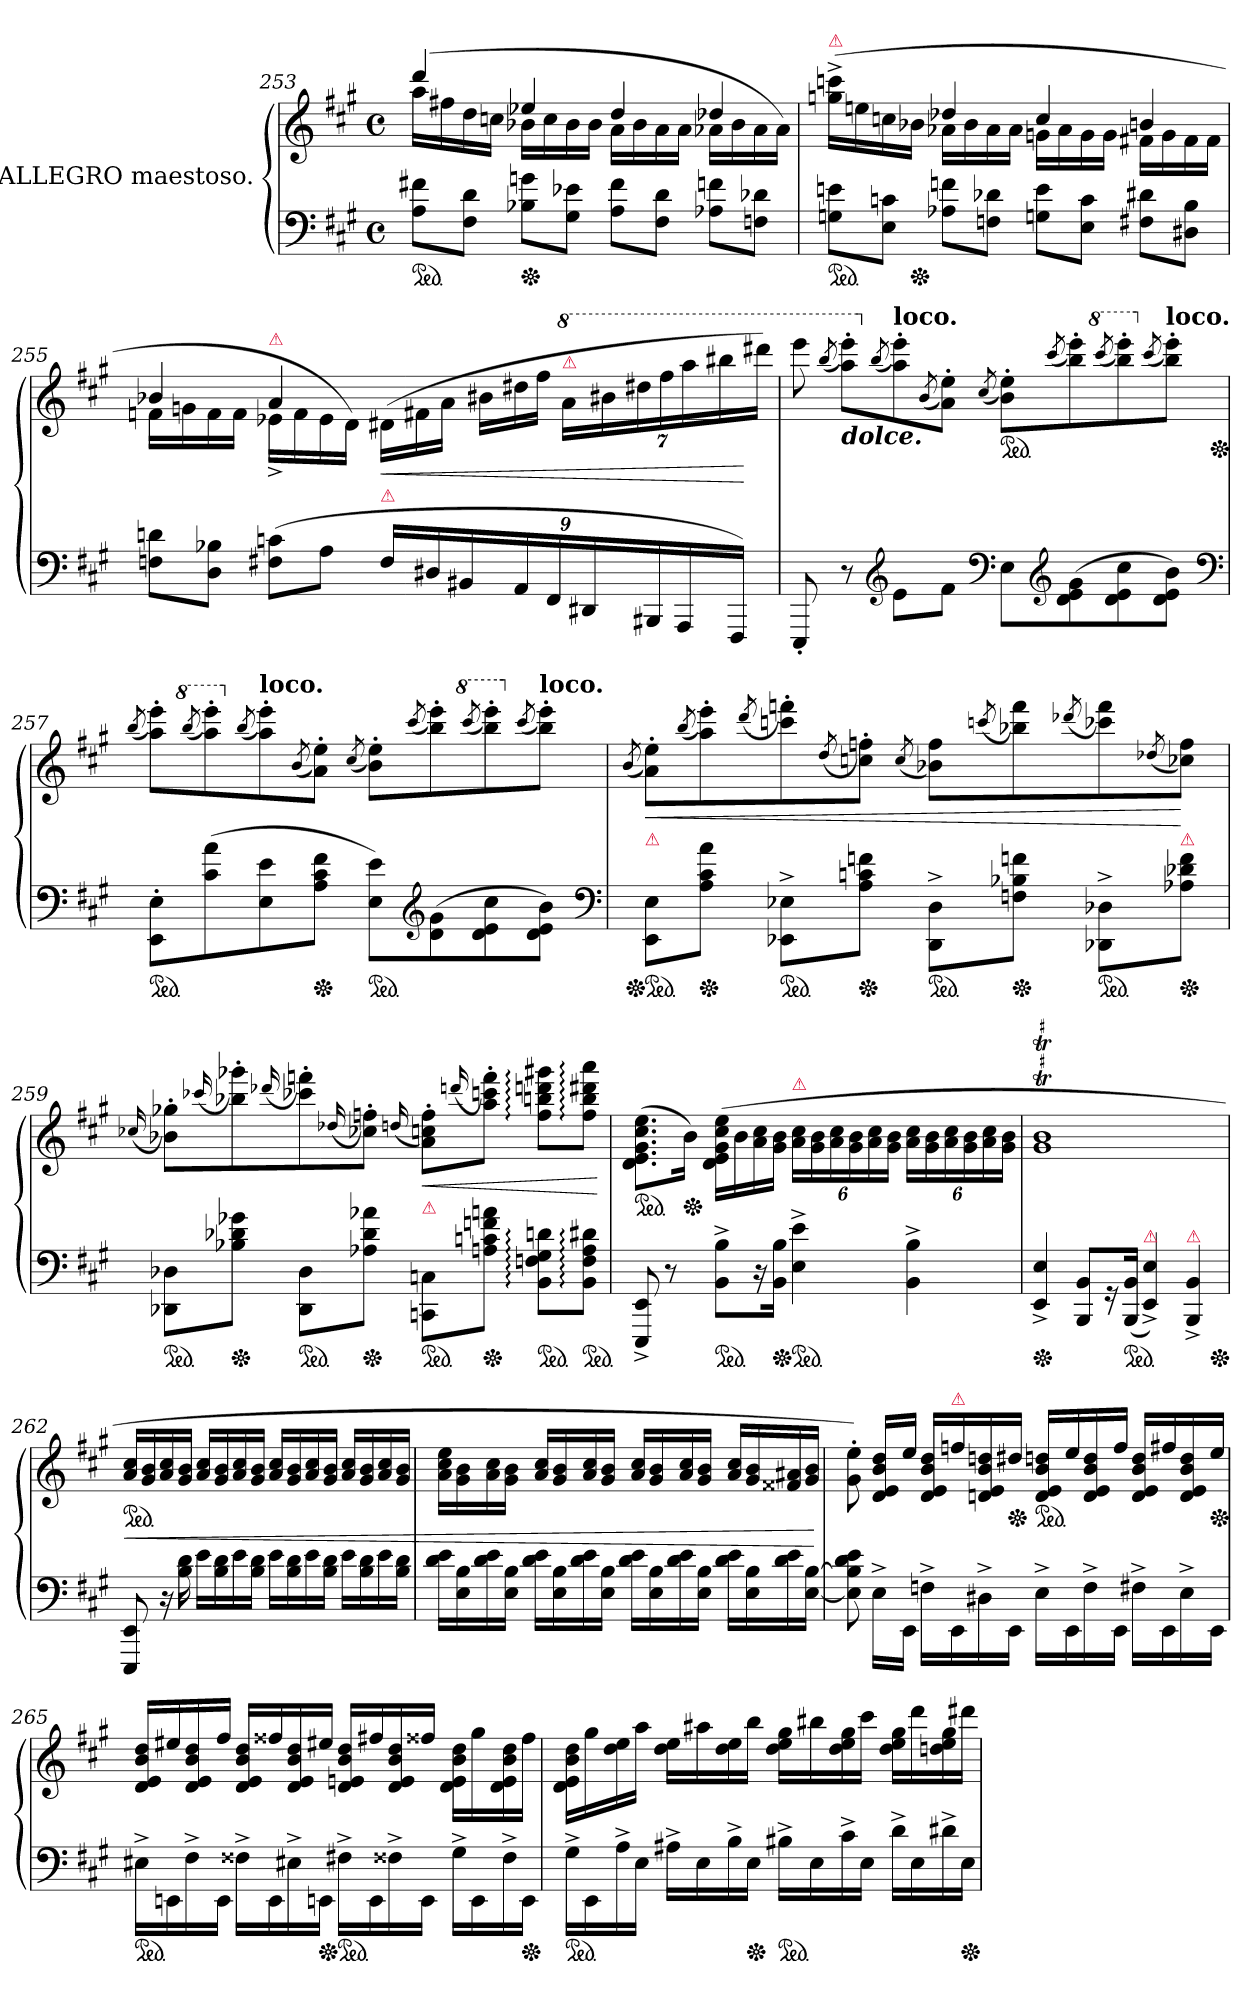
**kern	**kern	**dynam
*part1	*part1	*part1
*staff2	*staff1	*staff1/2
*I"ALLEGRO maestoso.	*	*
*clefF4	*clefG2	*
*k[f#c#g#]	*k[f#c#g#]	*
*M4/4	*M4/4	*
*met(c)	*met(c)	*
=253	=253	=253
*	*^	*
*ped	*	*	*
8A 8f#XL	(>4ddd	16aaLL	.
.	.	16ff#X	.
8F# 8dJ	.	16dd	.
.	.	16ccnJJ	.
*Xped	*	*	*
8B-X 8gnL	4ee-X	16b-XLL	.
.	.	16cc	.
8G# 8e-XJ	.	16b-	.
.	.	16b-JJ	.
8A 8f#L	4dd	16aLL	.
.	.	16b-	.
8F# 8dJ	.	16a	.
.	.	16aJJ	.
8A-X 8fnL	4dd-X	16a-XLL	.
.	.	16b-	.
8Fn 8d-XJ	.	16a-	.
.	.	16a-JJ)	.
=254	=254	=254	=254
!	!LO:TX:a:color=crimson:t=⚠	!	!
*ped	*	*	*
8Gn 8enL	(>16ggn^< 16cccn^<LL	4ryy	.
.	16een	.	.
8E 8cnJ	16ccn	.	.
*Xped	*	*	*
.	16b-XJJ	.	.
8A-X 8fnL	4dd-X	16a-XLL	.
.	.	16b-	.
8Fn 8d-XJ	.	16a-	.
.	.	16a-JJ	.
8Gn 8eL	4cc	16gnLL	.
.	.	16a-	.
8E 8cJ	.	16g	.
.	.	16gJJ	.
8F#X 8d#XL	4bn	16f#XLL	.
.	.	16g	.
8D#X 8BJ	.	16f#	.
.	.	16f#JJ	.
=255	=255	=255	=255
8Fn 8dnL	4b-X	16fnLL	.
.	.	16gn	.
8D 8B-XJ	.	16f	.
.	.	16fJJ	.
!	!LO:TX:a:color=crimson:t=⚠	!	!
(>8F#X 8cnL	4a	16e-X^<LL	.
.	.	16f	.
8AJ	.	16e-	.
.	.	16dJJ)	.
*	*Xtuplet	*	*
!LO:TX:a:color=crimson:t=⚠	!	!	!
18F#LL	(>24d#X\LL	4ryy	<
.	24f#X\	.	.
18D#X	.	.	.
.	24a\JJ	.	.
18BB#X	.	.	.
.	24b#XLL	.	.
18AA	24dd#X	.	.
.	24ff#JJ	.	.
18FF#	.	.	.
*	*8va	*	*
*	*tuplet	*	*
!	!LO:TX:a:color=crimson:t=⚠	!	!
.	28aaLL	4ryy	.
18DD#X	.	.	.
.	28bb#X	.	.
.	28ddd#X	.	.
18BBB#X	.	.	.
.	28fff#	.	.
18AAA	.	.	.
.	28aaa	.	.
.	28bbb#X	.	.
18FFF#JJ)	.	.	.
.	28dddd#XJJ)	.	[
*	*v	*v	*
=256	=256	=256
8EEE'<	8eeee	.
.	(<8qbbb/	.
!	!LO:TX:b:Bi:t=dolce.	!
8r	8aaa'> 8eeee'>L)	.
*clefG2	*	*
*	*X8va	*
.	(<8qbb/	.
!	!LO:TX:a:B:t=loco.	!
8e\L	8aa'> 8eee'>)	.
.	(<8qb/	.
8f#\J	8a'> 8ee'>J)	.
*clefF4	*	*
.	(<8qcc#/	.
*	*ped	*
8E\L	8b'> 8ee'>L)	.
*clefG2	*	*
.	(<8qccc#/	.
(>8d\ 8e\ 8g#\	8bb'> 8eee'>)	.
*	*8va	*
.	(<8qcccc#/	.
8d\ 8e\ 8cc#\	8bbb'> 8eeee'>)	.
*	*X8va	*
.	(<8qccc#/	.
!	!LO:TX:a:B:t=loco.	!
8d\ 8e\ 8b\J)	8bb'> 8eee'>J)	.
*clefF4	*	*
*	*Xped	*
=257	=257	=257
.	(<8qbb/	.
*ped	*	*
8EE'> 8E'>L	8aa'> 8eee'>L)	.
*	*8va	*
.	(<8qbbb/	.
(>8c# 8a	8aaa'> 8eeee'>)	.
*	*X8va	*
.	(<8qbb/	.
!	!LO:TX:a:B:t=loco.	!
8E 8e	8aa'> 8eee'>)	.
.	(<8qb/	.
*Xped	*	*
8A 8c# 8f#J	8a'> 8ee'>J)	.
.	(<8qcc#/	.
*ped	*	*
8E 8eL)	8b'> 8ee'>L)	.
*clefG2	*	*
.	(<8qccc#/	.
(>8d 8g#	8bb'> 8eee'>)	.
*	*8va	*
.	(<8qcccc#/	.
8d 8e 8cc#	8bbb'> 8eeee'>)	.
*	*X8va	*
.	(<8qccc#/	.
!	!LO:TX:a:B:t=loco.	!
8d 8e 8bJ)	8bb'> 8eee'>J)	.
*clefF4	*	*
=258	=258	=258
.	(<8qb/	.
!	!LO:TX:b:Bi:color=crimson:t=⚠	!
!	!	!LO:HP:b
*Xped	*	*
*ped	*	*
8EE 8EL	8a'> 8ee'>L)	<
.	(<8qbb/	.
*Xped	*	*
8A 8c# 8aJ	8aa'> 8eee'>)	.
.	(<8qddd/	.
*ped	*	*
8EE-X^> 8E-X^>L	8cccn'> 8fffn'>)	.
.	(<8qdd/	.
*Xped	*	*
8A 8cn 8fnJ	8ccn'> 8ffn'>J)	.
.	(<8qcc/	.
*ped	*	*
8DD^> 8D^>L	8b-X 8ffL)	.
.	(<8qcccn/	.
*Xped	*	*
8Fn 8B-X 8fnJ	8bb-X 8fff)	.
.	(<8qddd-X/	.
*ped	*	*
8DD-X^> 8D-X^>L	8ccc-X 8fff)	.
.	(<8qdd-X/	.
!	!LO:TX:b:Bi:color=crimson:t=⚠	!
*Xped	*	*
8A-X 8d-X 8fJ	8cc-X 8ffJ)	[
=259	=259	=259
.	(<16qqcc-X/	.
*ped	*	*
8DD-X 8D-XL	8b-X'> 8gg-X'>L)	.
.	(<16qqccc-X/	.
*Xped	*	*
8B-X 8d-X 8g-XJ	8bb-X'> 8ggg-X'>)	.
.	(<16qqddd-X/	.
*ped	*	*
8DD- 8D-L	8ccc-X'> 8fffn'>)	.
.	(<16qqdd-X/	.
*Xped	*	*
8A-X 8d- 8a-XJ	8cc-X'> 8ffn'>J)	.
.	(<16qqddn/	.
!	!LO:TX:b:Bi:color=crimson:t=⚠	!
!	!	!LO:HP:b
*ped	*	*
8CCn 8CnL	8a'> 8ccn'> 8ff'>L)	<
.	(<16qqdddn/	.
*Xped	*	*
8An 8cn 8fn 8anJ	8aa'> 8cccn'> 8fff'>J)	.
*ped	*	*
8BB: 8Fn: 8G#: 8dn:L	8ff: 8bbn: 8dddn: 8ggg#X:L	.
*ped	*	*
8BB: 8F: 8A: 8d#X:J	8ff: 8bb: 8ddd#X: 8aaa:J	.
.	.	[
=260	=260	=260
*	*ped	*
8EEE^> 8EE^>	(>8.d\ 8.e\ 8.g#\ 8.cc#\ 8.ee\L	.
8r	.	.
*	*Xped	*
.	16b\Jk)	.
*ped	*	*
8BB^> 8B^>L	(>16d\ 16e\ 16g#\ 16cc#\ 16ee\LL	.
.	16b\	.
16r	16a\ 16cc#\	.
*Xped	*	*
16BB 16BJk	16g#\ 16b\JJ	.
!	!LO:TX:a:color=crimson:t=⚠	!
*ped	*	*
4E^> 4e^>	24a\ 24cc#\LL	.
.	24g#\ 24b\	.
.	24a\ 24cc#\	.
.	24g#\ 24b\	.
.	24a\ 24cc#\	.
.	24g#\ 24b\JJ	.
4BB^> 4B^>	24a\ 24cc#\LL	.
.	24g#\ 24b\	.
.	24a\ 24cc#\	.
.	24g#\ 24b\	.
.	24a\ 24cc#\	.
.	24g#\ 24b\JJ	.
=261	=261	=261
!LO:TX:a:color=crimson:t=⚠	!	!
*Xped	*	*
4EE^> 4E^>	1g#T 1bT	.
8BBB 8BBL	.	.
16r	.	.
*ped	*	*
(<16BBB 16BBJk	.	.
!LO:TX:a:color=crimson:t=⚠	!	!
4EE^> 4E^>)	.	.
!LO:TX:a:color=crimson:t=⚠	!	!
4BBB^> 4BB^>	.	.
*Xped	*	*
=262	=262	=262
*	*ped	*
8EEE 8EE	16a 16cc#LL	<
.	16g# 16b	.
16r	16a 16cc#	.
16B 16d	16g# 16bJJ	.
16eLL	16a 16cc#LL	.
16B 16d	16g# 16b	.
16e	16a 16cc#	.
16B 16dJJ	16g# 16bJJ	.
16eLL	16a 16cc#LL	.
16B 16d	16g# 16b	.
16e	16a 16cc#	.
16B 16dJJ	16g# 16bJJ	.
16eLL	16a 16cc#LL	.
16B 16d	16g# 16b	.
16e	16a 16cc#	.
16B 16dJJ	16g# 16bJJ	.
=263	=263	=263
16d 16eLL	16a 16cc# 16eeLL	.
16E 16B	16g# 16b	.
16d 16e	16a 16cc#	.
16E 16BJJ	16g# 16bJJ	.
16d 16eLL	16a 16cc#LL	.
16E 16B	16g# 16b	.
16d 16e	16a 16cc#	.
16E 16BJJ	16g# 16bJJ	.
16d 16eLL	16a 16cc#LL	.
16E 16B	16g# 16b	.
16d 16e	16a 16cc#	.
16E 16BJJ	16g# 16bJJ	.
16d 16eLL	16a 16cc#LL	.
16E 16B	16g# 16b	.
16d 16e	16f##X 16a#X	.
[16E [16BJJ	16g# 16bJJ	.
.	.	[
=264	=264	=264
8E] 8B] 8d 8e	8g#'> 8ee'>)	.
16E^>\LL	16d 16e 16b 16ddLL	.
16EE\JJ	16eeJJ	.
16Fn^>\LL	16d 16e 16b 16ddLL	.
!	!LO:TX:a:Bi:color=crimson:t=⚠	!
16EE\	16ffn	.
16D#X^>\	16dn 16e 16b 16ddn	.
*	*Xped	*
16EE\JJ	16dd#XJJ	.
*	*ped	*
16E^>\LL	16d 16e 16b 16ddnLL	.
16EE\	16ee	.
16F^>\	16d 16e 16b 16dd	.
16EE\JJ	16ffJJ	.
16F#X^>\LL	16d 16e 16b 16ddLL	.
16EE\	16ff#X	.
16E^>\	16d 16e 16b 16dd	.
*	*Xped	*
16EE\JJ	16eeJJ	.
=265	=265	=265
!LO:TX:a:color=crimson:t=⚠	!	!
*ped	*	*
16E#X^>\LL	16d 16e 16b 16ddLL	.
16EEn\	16ee#X	.
16F#^>\	16d 16e 16b 16dd	.
16EE\JJ	16ff#JJ	.
16F##X^>\LL	16d 16e 16b 16ddLL	.
16EE\	16ff##X	.
16E#X^>\	16d 16e 16b 16dd	.
*Xped	*	*
16EEn\JJ	16ee#XJJ	.
*ped	*	*
16F#X^>\LL	16d 16en 16b 16ddLL	.
16EE\	16ff#X	.
16F##X^>\	16d 16e 16b 16dd	.
16EE\JJ	16ff##XJJ	.
16G#^>\LL	16d 16e 16b 16ddLL	.
16EE\	16gg#	.
16F##^>\	16d 16e 16b 16dd	.
*Xped	*	*
16EEJJ	16ff##JJ	.
=266	=266	=266
*ped	*	*
16G#^>\LL	16d 16e 16b 16ddLL	.
16EE\	16gg#	.
16A^>\	16dd 16ee	.
16E\JJ	16aaJJ	.
16A#X^>\LL	16dd 16eeLL	.
16E	16aa#X	.
16B^>	16dd 16ee	.
*Xped	*	*
16EJJ	16bbJJ	.
*ped	*	*
16B#X^>LL	16dd 16ee 16gg#LL	.
16E	16bb#X	.
16c#^>	16dd 16ee 16gg#	.
16EJJ	16ccc#JJ	.
16d^>LL	16dd 16ee 16gg#LL	.
16E	16ddd	.
16d#X^>	16ddn 16ee 16gg#	.
*Xped	*	*
16EJJ	16ddd#XJJ	.
=	=	=
*-	*-	*-
